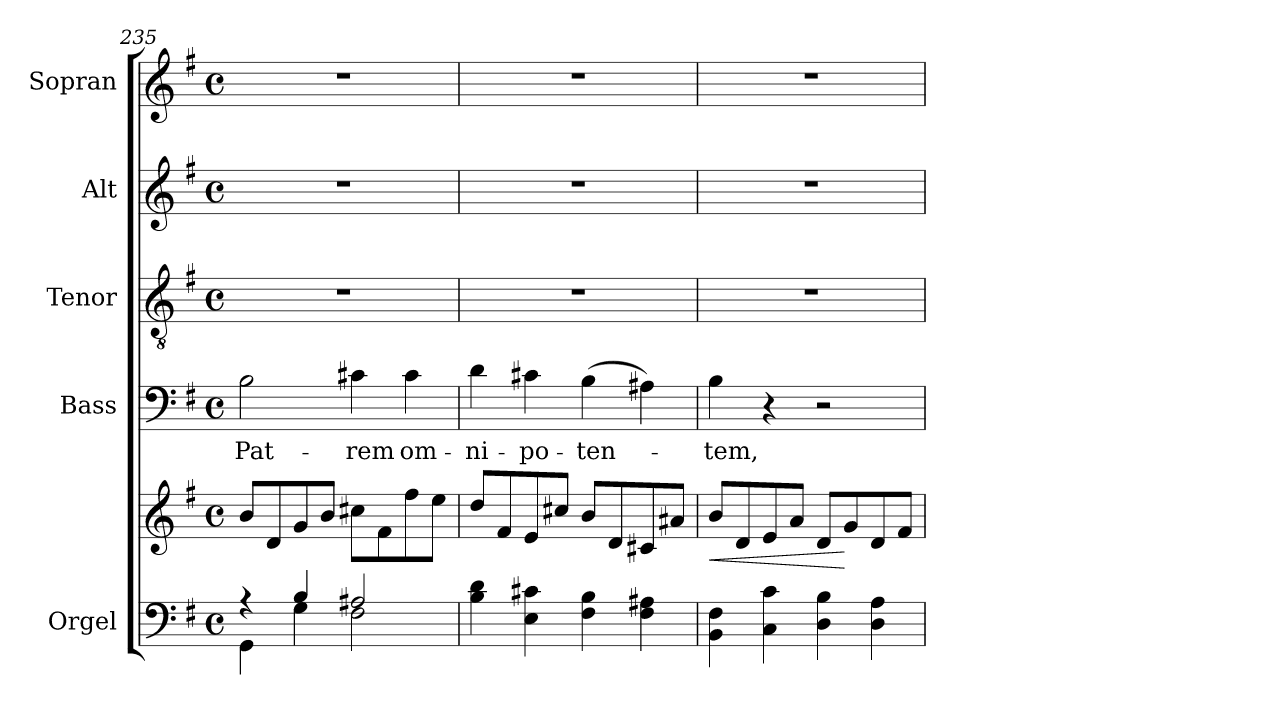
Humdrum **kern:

**kern	**kern	**dynam	**kern	**text	**kern	**kern	**kern
*part5	*part5	*part5	*part4	*part4	*part3	*part2	*part1
*staff6	*staff5	*staff5/6	*staff4	*staff4	*staff3	*staff2	*staff1
*I"Orgel	*	*	*I"Bass	*	*I"Tenor	*I"Alt	*I"Sopran
*I'Org.	*	*	*I'B	*	*I'T	*I'A	*I'S
*clefF4	*clefG2	*	*clefF4	*	*clefGv2	*clefG2	*clefG2
*k[f#]	*k[f#]	*	*k[f#]	*	*k[f#]	*k[f#]	*k[f#]
*G:	*G:	*	*G:	*	*G:	*G:	*G:
*M4/4	*M4/4	*	*M4/4	*	*M4/4	*M4/4	*M4/4
*met(c)	*met(c)	*	*met(c)	*	*met(c)	*met(c)	*met(c)
=235	=235	=235	=235	=235	=235	=235	=235
*^	*	*	*	*	*	*	*
!	!	!	!	!	!LO:LY:b	!	!	!
4rG	4GG\	8b/L	.	2B\	Pat-	1r	1r	1r
.	.	8d/	.	.	.	.	.	.
4B/	4G\	8g/	.	.	.	.	.	.
.	.	8b/J	.	.	.	.	.	.
!	!	!	!	!	!LO:LY:b	!	!	!
2A#X/	2F#\	8cc#X\L	.	4c#X\	-rem	.	.	.
.	.	8f#\	.	.	.	.	.	.
!	!	!	!	!	!LO:LY:b	!	!	!
.	.	8ff#\	.	4c#\	om-	.	.	.
.	.	8ee\J	.	.	.	.	.	.
*v	*v	*	*	*	*	*	*	*
=236	=236	=236	=236	=236	=236	=236	=236
!	!	!	!	!LO:LY:b	!	!	!
4B\ 4d\	8dd/L	.	4d\	-ni-	1r	1r	1r
.	8f#/	.	.	.	.	.	.
!	!	!	!	!LO:LY:b	!	!	!
4E\ 4c#X\	8e/	.	4c#X\	-po-	.	.	.
.	8cc#X/J	.	.	.	.	.	.
!	!	!	!	!LO:LY:b	!	!	!
4F#\ 4B\	8b/L	.	(>4B\	-ten-	.	.	.
.	8d/	.	.	.	.	.	.
4F#\ 4A#X\	8c#X/	.	4A#X\)	.	.	.	.
.	8a#X/J	.	.	.	.	.	.
!!LO:LB:g=z
=237	=237	=237	=237	=237	=237	=237	=237
!	!	!LO:HP:b	!	!LO:LY:b	!	!	!
4BB\ 4F#\	8b/L	<	4B\	-tem,	1r	1r	1r
.	8d/	.	.	.	.	.	.
4C\ 4c\	8e/	.	4r	.	.	.	.
.	8a/J	.	.	.	.	.	.
4D\ 4B\	8d/L	.	2r	.	.	.	.
.	8g/	[	.	.	.	.	.
4D\ 4A\	8d/	.	.	.	.	.	.
.	8f#/J	.	.	.	.	.	.
=	=	=	=	=	=	=	=
*-	*-	*-	*-	*-	*-	*-	*-
